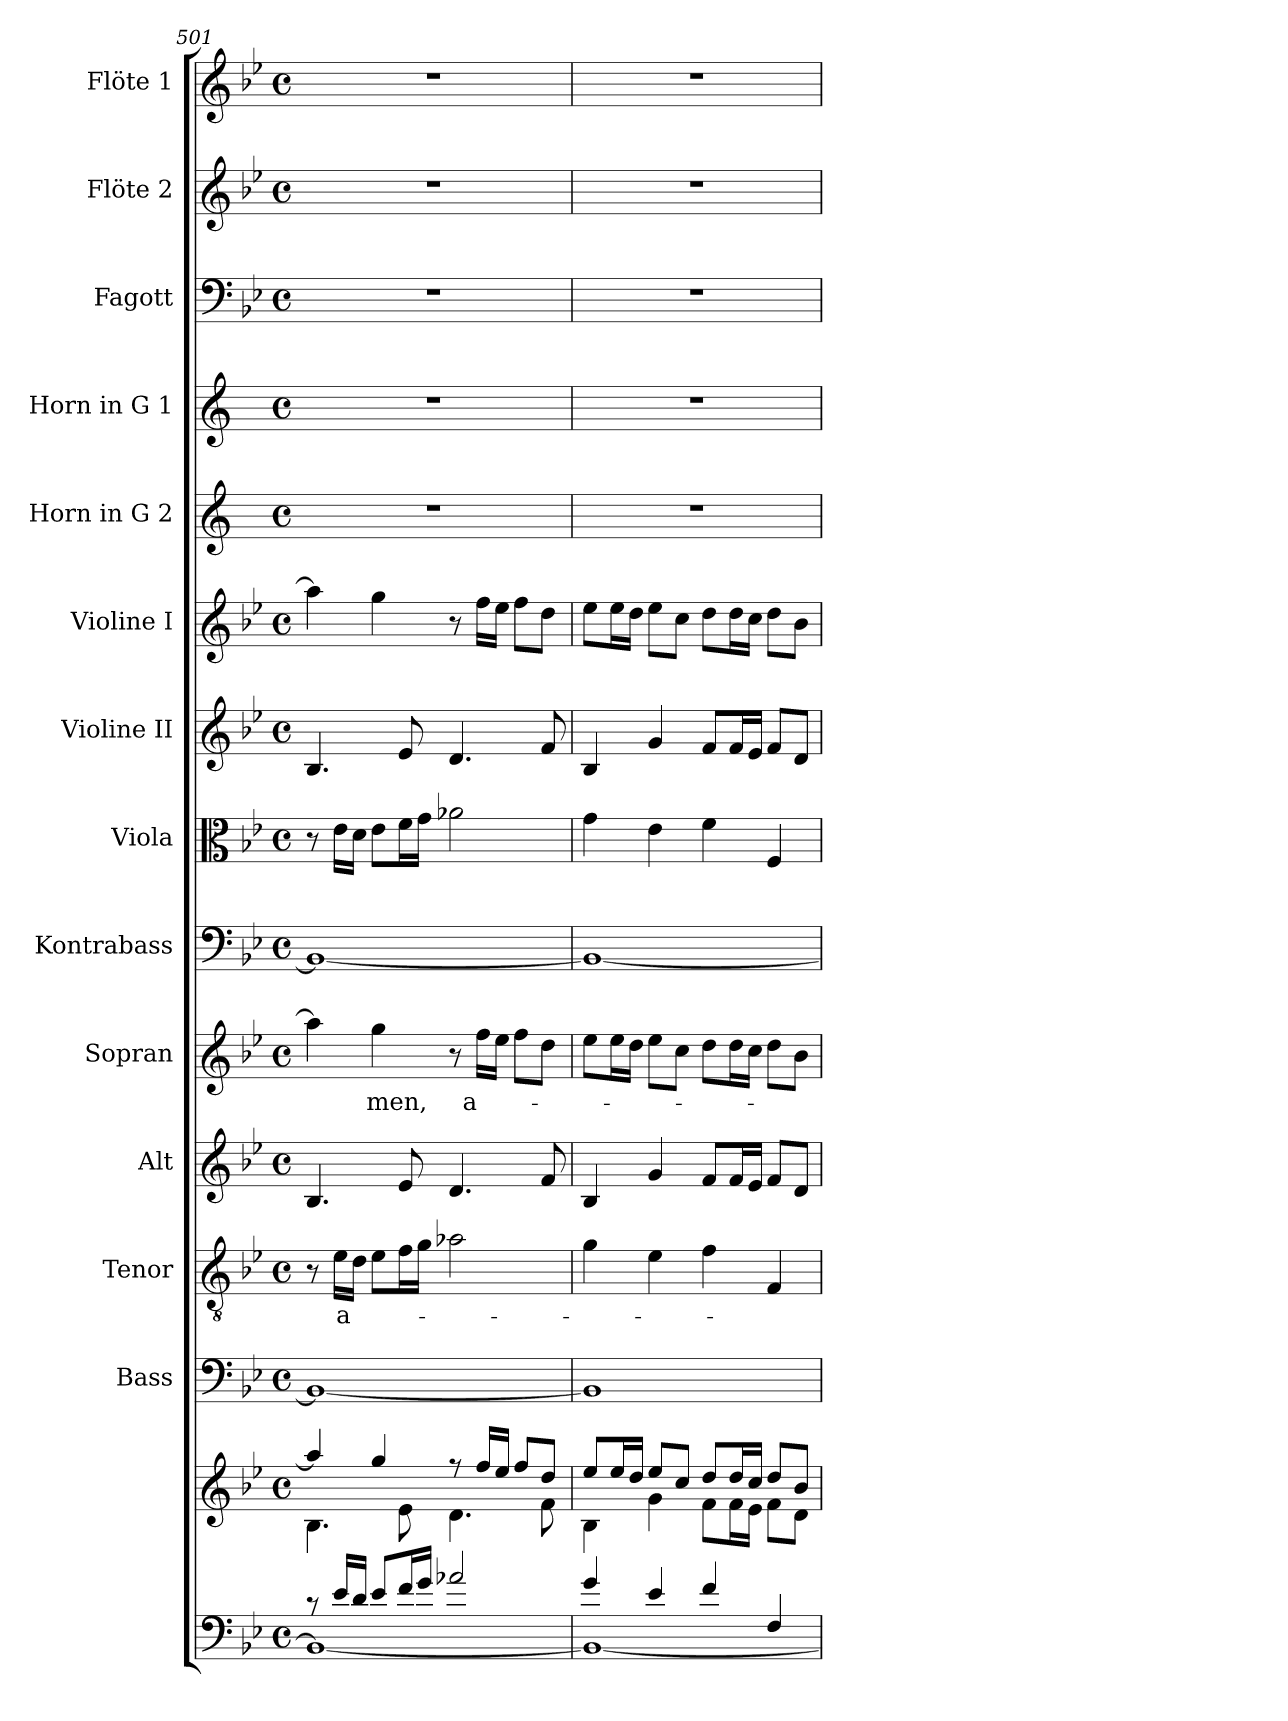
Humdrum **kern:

**kern	**kern	**kern	**kern	**text	**kern	**kern	**text	**kern	**kern	**kern	**kern	**kern	**kern	**kern	**kern	**kern
*part14	*part14	*part13	*part12	*part12	*part11	*part10	*part10	*part9	*part8	*part7	*part6	*part5	*part4	*part3	*part2	*part1
*staff15	*staff14	*staff13	*staff12	*staff12	*staff11	*staff10	*staff10	*staff9	*staff8	*staff7	*staff6	*staff5	*staff4	*staff3	*staff2	*staff1
*	*	*I"Bass	*I"Tenor	*	*I"Alt	*I"Sopran	*	*I"Kontrabass	*I"Viola	*I"Violine II	*I"Violine I	*I"Horn in G 2	*I"Horn in G 1	*I"Fagott	*I"Flöte 2	*I"Flöte 1
*	*	*I'B.	*I'T.	*	*I'A.	*I'S.	*	*I'Kb.	*I'Vla.	*I'Vl. II	*I'Vl. I	*	*	*I'Fg.	*I'Fl. 2	*I'Fl. 1
*clefF4	*clefG2	*clefF4	*clefGv2	*	*clefG2	*clefG2	*	*clefF4	*clefC3	*clefG2	*clefG2	*clefG2	*clefG2	*clefF4	*clefG2	*clefG2
*	*	*	*	*	*	*	*	*ITrd7c12	*	*	*	*ITrd1c2	*ITrd1c2	*	*	*
*k[b-e-]	*k[b-e-]	*k[b-e-]	*k[b-e-]	*	*k[b-e-]	*k[b-e-]	*	*k[b-e-]	*k[b-e-]	*k[b-e-]	*k[b-e-]	*k[b-e-]	*k[b-e-]	*k[b-e-]	*k[b-e-]	*k[b-e-]
*B-:	*B-:	*B-:	*B-:	*	*B-:	*B-:	*	*B-:	*B-:	*B-:	*B-:	*B-:	*B-:	*B-:	*B-:	*B-:
*M4/4	*M4/4	*M4/4	*M4/4	*	*M4/4	*M4/4	*	*M4/4	*M4/4	*M4/4	*M4/4	*M4/4	*M4/4	*M4/4	*M4/4	*M4/4
*met(c)	*met(c)	*met(c)	*met(c)	*	*met(c)	*met(c)	*	*met(c)	*met(c)	*met(c)	*met(c)	*met(c)	*met(c)	*met(c)	*met(c)	*met(c)
=501	=501	=501	=501	=501	=501	=501	=501	=501	=501	=501	=501	=501	=501	=501	=501	=501
*^	*^	*	*	*	*	*	*	*	*	*	*	*	*	*	*	*
8rc	1BB-_	4aa-/]	4.B-\	1BB-_	8r	.	4.B-/	4aa-\]	.	1BBB-_	8r	4.B-/	4aa-\]	1r	1r	1r	1r	1r
!	!	!	!	!	!	!LO:LY:b	!	!	!	!	!	!	!	!	!	!	!	!
16e-/LL	.	.	.	.	16e-\LL	a-	.	.	.	.	16e-\LL	.	.	.	.	.	.	.
16d/JJ	.	.	.	.	16d\JJ	.	.	.	.	.	16d\JJ	.	.	.	.	.	.	.
!	!	!	!	!	!	!	!	!	!LO:LY:b	!	!	!	!	!	!	!	!	!
8e-/L	.	4gg/	.	.	8e-\L	.	.	4gg\	-men,	.	8e-\L	.	4gg\	.	.	.	.	.
16f/L	.	.	8e-\	.	16f\L	.	8e-/	.	.	.	16f\L	8e-/	.	.	.	.	.	.
16g/JJ	.	.	.	.	16g\JJ	.	.	.	.	.	16g\JJ	.	.	.	.	.	.	.
2a-X/	.	8rff	4.d\	.	2a-X\	.	4.d/	8r	.	.	2a-X\	4.d/	8r	.	.	.	.	.
!	!	!	!	!	!	!	!	!	!LO:LY:b	!	!	!	!	!	!	!	!	!
.	.	16ff/LL	.	.	.	.	.	16ff\LL	a-	.	.	.	16ff\LL	.	.	.	.	.
.	.	16ee-/JJ	.	.	.	.	.	16ee-\JJ	.	.	.	.	16ee-\JJ	.	.	.	.	.
.	.	8ff/L	.	.	.	.	.	8ff\L	.	.	.	.	8ff\L	.	.	.	.	.
.	.	8dd/J	8f\	.	.	.	8f/	8dd\J	.	.	.	8f/	8dd\J	.	.	.	.	.
=502	=502	=502	=502	=502	=502	=502	=502	=502	=502	=502	=502	=502	=502	=502	=502	=502	=502	=502
4g/	1BB-_	8ee-/L	4B-\	1BB-]	4g\	.	4B-/	8ee-\L	.	1BBB-_	4g\	4B-/	8ee-\L	1r	1r	1r	1r	1r
.	.	16ee-/L	.	.	.	.	.	16ee-\L	.	.	.	.	16ee-\L	.	.	.	.	.
.	.	16dd/JJ	.	.	.	.	.	16dd\JJ	.	.	.	.	16dd\JJ	.	.	.	.	.
4e-/	.	8ee-/L	4g\	.	4e-\	.	4g/	8ee-\L	.	.	4e-\	4g/	8ee-\L	.	.	.	.	.
.	.	8cc/J	.	.	.	.	.	8cc\J	.	.	.	.	8cc\J	.	.	.	.	.
4f/	.	8dd/L	8f\L	.	4f\	.	8f/L	8dd\L	.	.	4f\	8f/L	8dd\L	.	.	.	.	.
.	.	16dd/L	16f\L	.	.	.	16f/L	16dd\L	.	.	.	16f/L	16dd\L	.	.	.	.	.
.	.	16cc/JJ	16e-\JJ	.	.	.	16e-/JJ	16cc\JJ	.	.	.	16e-/JJ	16cc\JJ	.	.	.	.	.
4F/	.	8dd/L	8f\L	.	4F/	.	8f/L	8dd\L	.	.	4F/	8f/L	8dd\L	.	.	.	.	.
.	.	8b-/J	8d\J	.	.	.	8d/J	8b-\J	.	.	.	8d/J	8b-\J	.	.	.	.	.
*v	*v	*	*	*	*	*	*	*	*	*	*	*	*	*	*	*	*	*
*	*v	*v	*	*	*	*	*	*	*	*	*	*	*	*	*	*	*
=	=	=	=	=	=	=	=	=	=	=	=	=	=	=	=	=
*-	*-	*-	*-	*-	*-	*-	*-	*-	*-	*-	*-	*-	*-	*-	*-	*-
